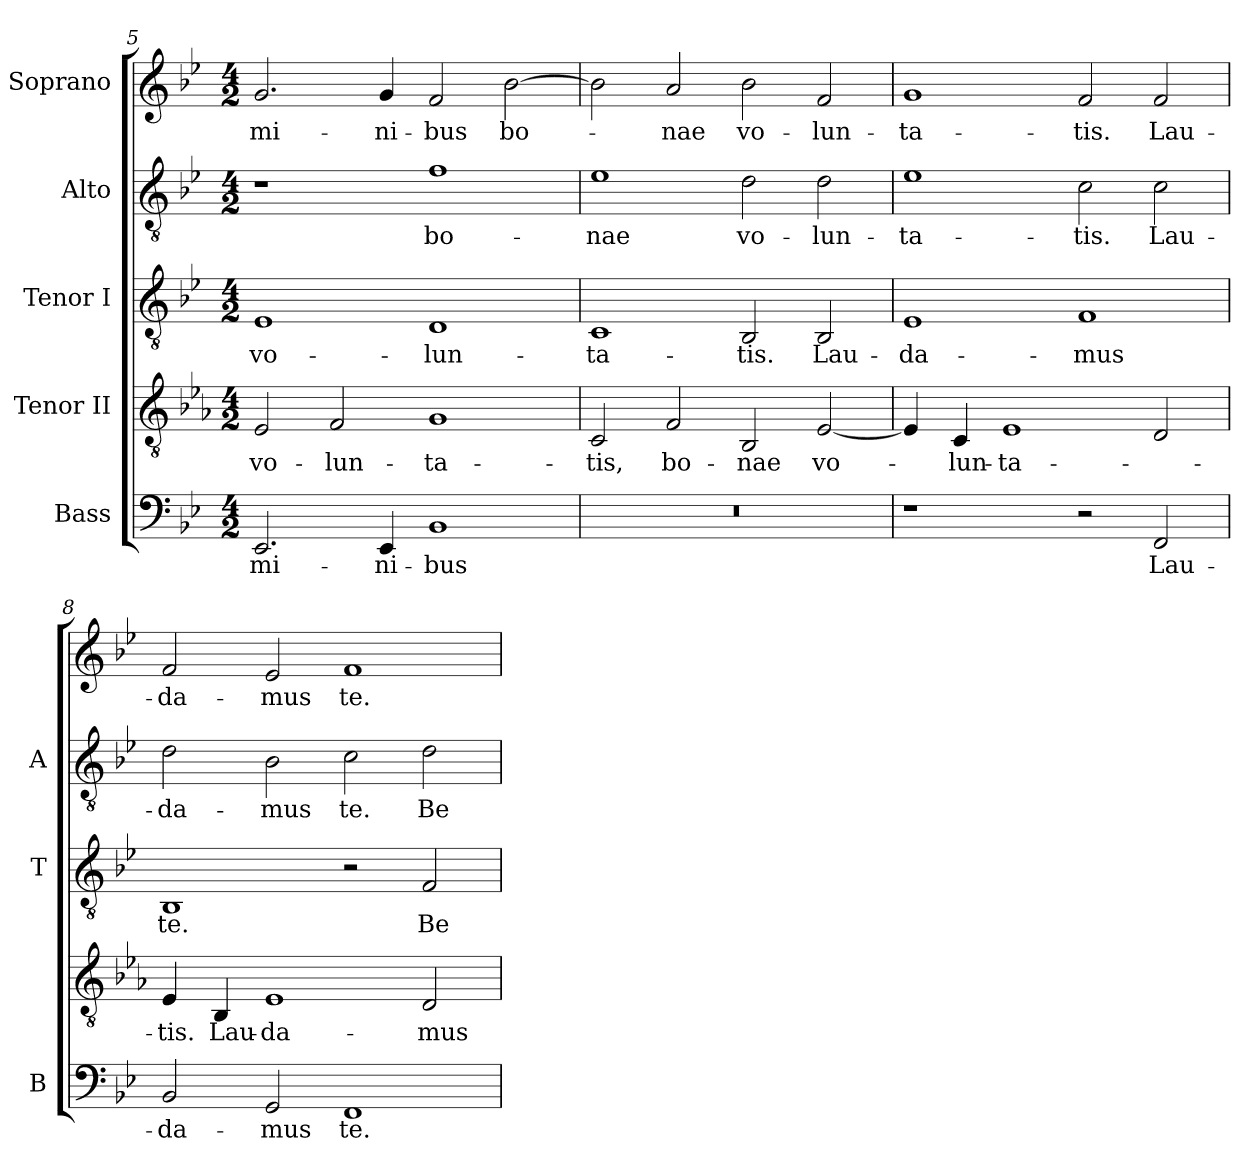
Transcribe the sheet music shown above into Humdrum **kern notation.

**kern	**text	**kern	**text	**kern	**text	**kern	**text	**kern	**text
*part5	*part5	*part4	*part4	*part3	*part3	*part2	*part2	*part1	*part1
*staff5	*staff5	*staff4	*staff4	*staff3	*staff3	*staff2	*staff2	*staff1	*staff1
*I"Bass	*	*I"Tenor II	*	*I"Tenor I	*	*I"Alto	*	*I"Soprano	*
*I'B	*	*	*	*I'T	*	*I'A	*	*	*
!!LO:LB:g=z
*clefF4	*	*clefGv2	*	*clefGv2	*	*clefGv2	*	*clefG2	*
*	*	*ITrd-4c-7	*	*	*	*	*	*	*
*k[b-e-]	*	*k[b-e-]	*	*k[b-e-]	*	*k[b-e-]	*	*k[b-e-]	*
*B-:	*	*B-:	*	*B-:	*	*B-:	*	*B-:	*
*M4/2	*	*M4/2	*	*M4/2	*	*M4/2	*	*M4/2	*
=5	=5	=5	=5	=5	=5	=5	=5	=5	=5
!	!LO:LY:b:color=#000000	!	!	!	!	!	!	!	!
!	!	!	!LO:LY:b:color=#000000	!	!	!	!	!	!
!	!	!	!	!	!LO:LY:b:color=#000000	!	!	!	!
!	!	!	!	!	!	!	!	!	!LO:LY:b:color=#000000
2.EE-i/	-mi-	2B-i/	vo-	1E-i	vo-	1r	.	2.gi/	-mi-
!	!	!	!LO:LY:b:color=#000000	!	!	!	!	!	!
.	.	2ci/	-lun-	.	.	.	.	.	.
!	!LO:LY:b:color=#000000	!	!	!	!	!	!	!	!
!	!	!	!	!	!	!	!	!	!LO:LY:b:color=#000000
4EE-i/	-ni-	.	.	.	.	.	.	4gi/	-ni-
!	!LO:LY:b:color=#000000	!	!	!	!	!	!	!	!
!	!	!	!LO:LY:b:color=#000000	!	!	!	!	!	!
!	!	!	!	!	!LO:LY:b:color=#000000	!	!	!	!
!	!	!	!	!	!	!	!LO:LY:b:color=#000000	!	!
!	!	!	!	!	!	!	!	!	!LO:LY:b:color=#000000
1BB-i	-bus	1di	-ta-	1Di	-lun-	1fi	bo-	2fi/	-bus
!	!	!	!	!	!	!	!	!	!LO:LY:b:color=#000000
.	.	.	.	.	.	.	.	[>2b-i\	bo-
=6	=6	=6	=6	=6	=6	=6	=6	=6	=6
!LO:N:vis=1	!	!	!	!	!	!	!	!	!
!	!	!	!LO:LY:b:color=#000000	!	!	!	!	!	!
!	!	!	!	!	!LO:LY:b:color=#000000	!	!	!	!
!	!	!	!	!	!	!	!LO:LY:b:color=#000000	!	!
0r	.	2Gi/	-tis,	1Ci	-ta-	1e-i	-nae	2b-i\]	.
!	!	!	!LO:LY:b:color=#000000	!	!	!	!	!	!
!	!	!	!	!	!	!	!	!	!LO:LY:b:color=#000000
.	.	2ci/	bo-	.	.	.	.	2ai/	-nae
!	!	!	!LO:LY:b:color=#000000	!	!	!	!	!	!
!	!	!	!	!	!LO:LY:b:color=#000000	!	!	!	!
!	!	!	!	!	!	!	!LO:LY:b:color=#000000	!	!
!	!	!	!	!	!	!	!	!	!LO:LY:b:color=#000000
.	.	2Fi/	-nae	2BB-i/	-tis.	2di\	vo-	2b-i\	vo-
!	!	!	!LO:LY:b:color=#000000	!	!	!	!	!	!
!	!	!	!	!	!LO:LY:b:color=#000000	!	!	!	!
!	!	!	!	!	!	!	!LO:LY:b:color=#000000	!	!
!	!	!	!	!	!	!	!	!	!LO:LY:b:color=#000000
.	.	[<2B-i/	vo-	2BB-i/	Lau-	2di\	-lun-	2fi/	-lun-
=7	=7	=7	=7	=7	=7	=7	=7	=7	=7
!	!	!	!	!	!LO:LY:b:color=#000000	!	!	!	!
!	!	!	!	!	!	!	!LO:LY:b:color=#000000	!	!
!	!	!	!	!	!	!	!	!	!LO:LY:b:color=#000000
1r	.	4B-i/]	.	1E-i	-da-	1e-i	-ta-	1gi	-ta-
!	!	!	!LO:LY:b:color=#000000	!	!	!	!	!	!
.	.	4Gi/	-lun-	.	.	.	.	.	.
!	!	!	!LO:LY:b:color=#000000	!	!	!	!	!	!
.	.	1B-i	-ta-	.	.	.	.	.	.
!	!	!	!	!	!LO:LY:b:color=#000000	!	!	!	!
!	!	!	!	!	!	!	!LO:LY:b:color=#000000	!	!
!	!	!	!	!	!	!	!	!	!LO:LY:b:color=#000000
2r	.	.	.	1Fi	-mus	2ci\	-tis.	2fi/	-tis.
!	!LO:LY:b:color=#000000	!	!	!	!	!	!	!	!
!	!	!	!	!	!	!	!LO:LY:b:color=#000000	!	!
!	!	!	!	!	!	!	!	!	!LO:LY:b:color=#000000
2FFi/	Lau-	2Ai/	.	.	.	2ci\	Lau-	2fi/	Lau-
=8	=8	=8	=8	=8	=8	=8	=8	=8	=8
!	!LO:LY:b:color=#000000	!	!	!	!	!	!	!	!
!	!	!	!LO:LY:b:color=#000000	!	!	!	!	!	!
!	!	!	!	!	!LO:LY:b:color=#000000	!	!	!	!
!	!	!	!	!	!	!	!LO:LY:b:color=#000000	!	!
!	!	!	!	!	!	!	!	!	!LO:LY:b:color=#000000
2BB-i/	-da-	4B-i/	-tis.	1BB-i	te.	2di\	-da-	2fi/	-da-
!	!	!	!LO:LY:b:color=#000000	!	!	!	!	!	!
.	.	4Fi/	Lau-	.	.	.	.	.	.
!	!LO:LY:b:color=#000000	!	!	!	!	!	!	!	!
!	!	!	!LO:LY:b:color=#000000	!	!	!	!	!	!
!	!	!	!	!	!	!	!LO:LY:b:color=#000000	!	!
!	!	!	!	!	!	!	!	!	!LO:LY:b:color=#000000
2GGi/	-mus	1B-i	-da-	.	.	2B-i\	-mus	2e-i/	-mus
!	!LO:LY:b:color=#000000	!	!	!	!	!	!	!	!
!	!	!	!	!	!	!	!LO:LY:b:color=#000000	!	!
!	!	!	!	!	!	!	!	!	!LO:LY:b:color=#000000
1FFi	te.	.	.	2r	.	2ci\	te.	1fi	te.
!	!	!	!LO:LY:b:color=#000000	!	!	!	!	!	!
!	!	!	!	!	!LO:LY:b:color=#000000	!	!	!	!
!	!	!	!	!	!	!	!LO:LY:b:color=#000000	!	!
.	.	2Ai/	-mus	2Fi/	Be-	2di\	Be-	.	.
=	=	=	=	=	=	=	=	=	=
*-	*-	*-	*-	*-	*-	*-	*-	*-	*-
